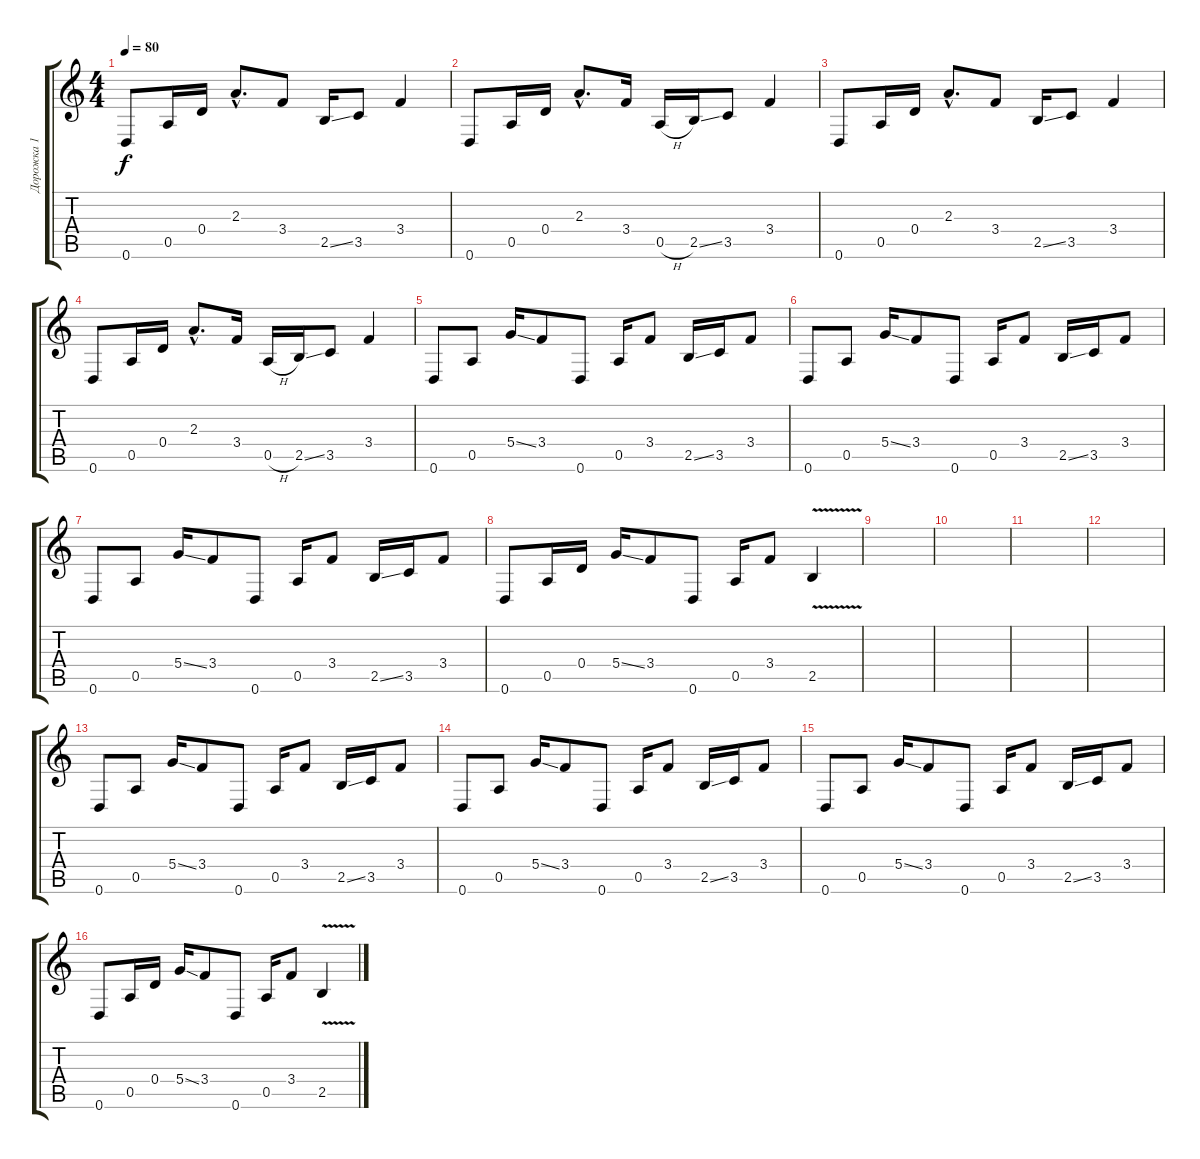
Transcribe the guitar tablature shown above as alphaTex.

\track ("Дорожка 1" "Дорожка 1") {instrument electricguitarmuted}
\staff {score tabs}
\tuning (E4 B3 G3 D3 A2 D2) {hide}
\ts (4 4)
\tempo 80
\clef g2
\ks c
0.6.8{dy f instrument electricguitarmuted} 0.5.16 0.4.16 2.3{hac}.8{d} 3.4.8 2.5{ss}.16 3.5.8 3.4.4 |
0.6.8 0.5.16 0.4.16 2.3{hac}.8{d} 3.4.16 0.5{h}.16 2.5{ss}.16 3.5.8 3.4.4 |
0.6.8 0.5.16 0.4.16 2.3{hac}.8{d} 3.4.8 2.5{ss}.16 3.5.8 3.4.4 |
0.6.8 0.5.16 0.4.16 2.3{hac}.8{d} 3.4.16 0.5{h}.16 2.5{ss}.16 3.5.8 3.4.4 |
0.6.8 0.5.8 5.4{ss}.16 3.4.8 0.6.8 0.5.16 3.4.8 2.5{ss}.16 3.5.16 3.4.8 |
0.6.8 0.5.8 5.4{ss}.16 3.4.8 0.6.8 0.5.16 3.4.8 2.5{ss}.16 3.5.16 3.4.8 |
0.6.8 0.5.8 5.4{ss}.16 3.4.8 0.6.8 0.5.16 3.4.8 2.5{ss}.16 3.5.16 3.4.8 |
0.6.8 0.5.16 0.4.16 5.4{ss}.16 3.4.8 0.6.8 0.5.16 3.4.8 2.5{v}.4 |
|
|
|
|
0.6.8 0.5.8 5.4{ss}.16 3.4.8 0.6.8 0.5.16 3.4.8 2.5{ss}.16 3.5.16 3.4.8 |
0.6.8 0.5.8 5.4{ss}.16 3.4.8 0.6.8 0.5.16 3.4.8 2.5{ss}.16 3.5.16 3.4.8 |
0.6.8 0.5.8 5.4{ss}.16 3.4.8 0.6.8 0.5.16 3.4.8 2.5{ss}.16 3.5.16 3.4.8 |
0.6.8 0.5.16 0.4.16 5.4{ss}.16 3.4.8 0.6.8 0.5.16 3.4.8 2.5{v}.4
